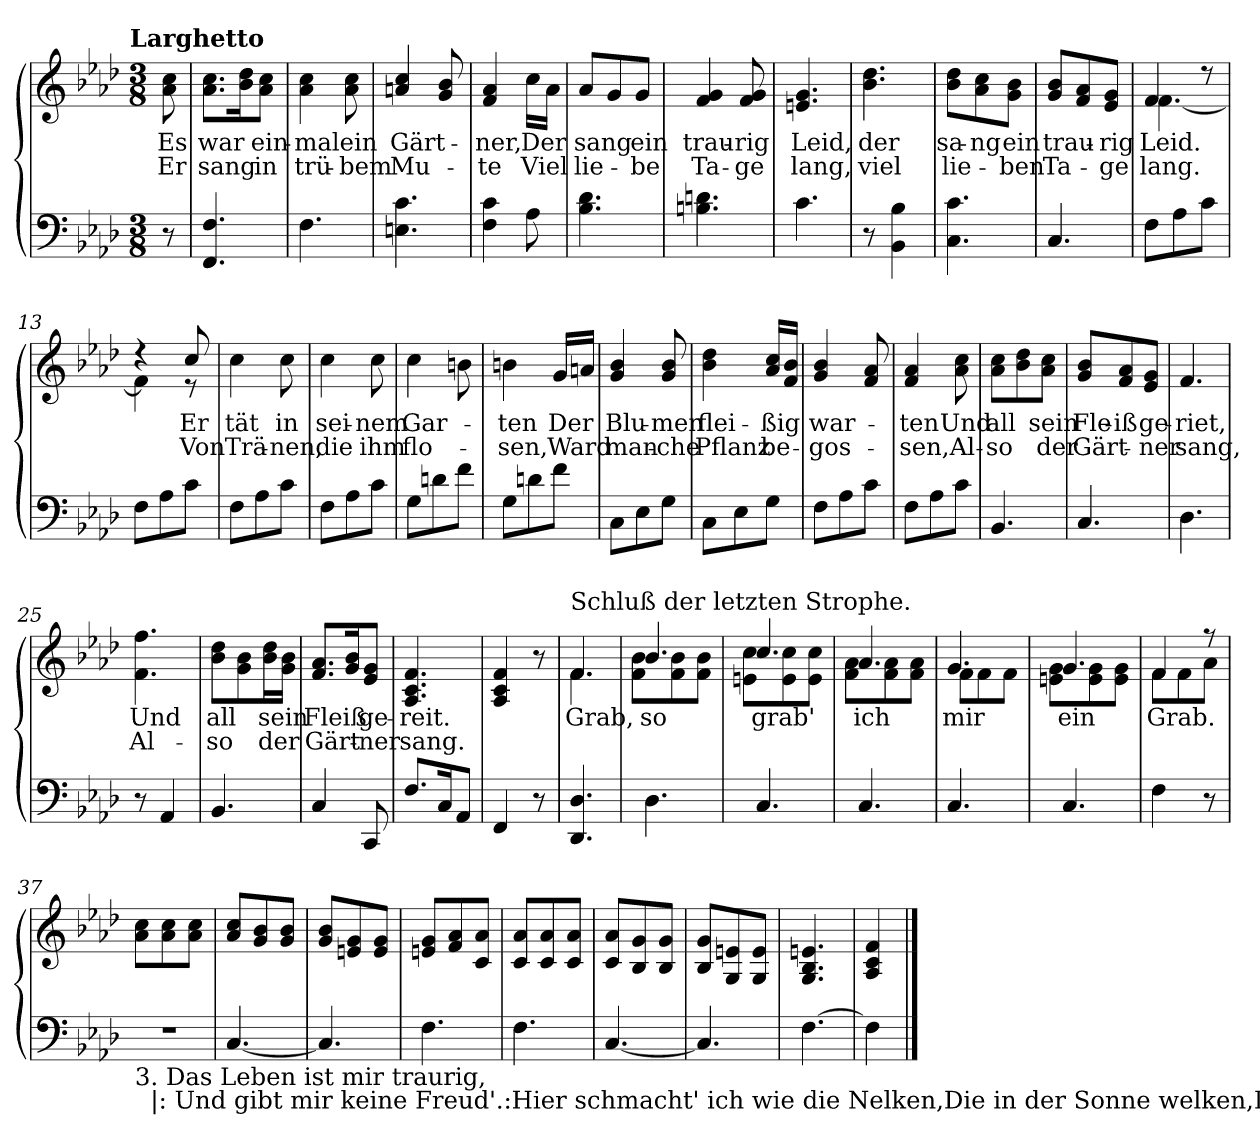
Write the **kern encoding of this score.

**kern	**kern	**text	**text
*part1	*part1	*part1	*part1
*staff2	*staff1	*staff1	*staff1
*clefF4	*clefG2	*	*
*k[b-e-a-d-]	*k[b-e-a-d-]	*	*
!!LO:TX:omd:t=Larghetto
*M3/8	*M3/8	*	*
*MM63	*MM63	*	*
=1	=1	=1	=1
8r	8a-\ 8cc\	Es	Er
=2	=2	=2	=2
4.FF/ 4.F/	8.a-\ 8.cc\L	war	sang
.	16b-\ 16dd-\k	.	.
.	8a-\ 8cc\J	-ein-	in
=3	=3	=3	=3
4.F\	4a-\ 4cc\	-mal	trü-
.	8a-\ 8cc\	ein	-bem
=4	=4	=4	=4
4.En\ 4.c\	4a/ 4cc/	Gärt-	Mu-
.	8g/ 8b-/	.	.
=5	=5	=5	=5
4F\ 4c\	4f/ 4a-/	-ner,	-te
8A-\	16cc\LL	Der	Viel
.	16a-\JJ	.	.
=6	=6	=6	=6
4.B-\ 4.d-\	8a-/L	sang	lie-
.	8g/	.	.
.	8g/J	ein	-be
=7	=7	=7	=7
4.Bn\ 4.dn\	4f/ 4g/	trau-	Ta-
.	8f/ 8g/	-rig	-ge
=8	=8	=8	=8
4.c\	4.en/ 4.g/	Leid,	lang,
=9	=9	=9	=9
8r	4.b-\ 4.dd-\	der	viel
4BB-\ 4B-\	.	.	.
!!LO:LB:g=z
=10	=10	=10	=10
4.C\ 4.c\	8b-\ 8dd-\L	sa-	lie-
.	8a-\ 8cc\	-ng	.
.	8g\ 8b-\J	ein	-ben
=11	=11	=11	=11
4.C/	8g/ 8b-/L	trau-	Ta-
.	8f/ 8a-/	.	.
.	8e-/ 8g/J	-rig	-ge
=12	=12	=12	=12
*	*^	*	*
8F\L	4f/	[4.f\	Leid.	lang.
8A-\	.	.	.	.
8c\J	8r	.	.	.
=13	=13	=13	=13	=13
8F\L	4r	4f\]	.	.
8A-\	.	.	.	.
8c\J	8cc/	8r	Er	Von
*	*v	*v	*	*
=14	=14	=14	=14
8F\L	4cc\	tät	Trä-
8A-\	.	.	.
8c\J	8cc\	in	-nen,
=15	=15	=15	=15
8F\L	4cc\	sei-	die
8A-\	.	.	.
8c\J	8cc\	-nem	ihm
=16	=16	=16	=16
8G\L	4cc\	Gar-	flo-
8dn\	.	.	.
8f\J	8bn\	.	.
=17	=17	=17	=17
8G\L	4bn\	-ten	-sen,
8dn\	.	.	.
8f\J	16g/LL	Der	Ward
.	16an/JJ	.	.
=18	=18	=18	=18
8C\L	4g/ 4b-/	Blu-	man-
8E-\	.	.	.
8G\J	8g/ 8b-/	-men	-che
!!LO:LB:g=z
=19	=19	=19	=19
8C\L	4b-\ 4dd-\	flei-	Pflanz
8E-\	.	.	.
8G\J	16a-/ 16cc/LL	-ßig	be-
.	16f/ 16b-/JJ	.	.
=20	=20	=20	=20
8F\L	4g/ 4b-/	war-	-gos-
8A-\	.	.	.
8c\J	8f/ 8a-/	.	.
=21	=21	=21	=21
8F\L	4f/ 4a-/	-ten	-sen,
8A-\	.	.	.
8c\J	8a-\ 8cc\	Und	Al-
=22	=22	=22	=22
4.BB-/	8a-\ 8cc\L	all	-so
.	8b-\ 8dd-\	.	.
.	8a-\ 8cc\J	sein	der
=23	=23	=23	=23
4.C/	8g/ 8b-/L	Fle-	Gärt-
.	8f/ 8a-/	-iß	.
.	8e-/ 8g/J	ge-	-ner
=24	=24	=24	=24
4.D-\	4.f/	-riet,	sang,
=25	=25	=25	=25
8r	4.f\ 4.ff\	Und	Al-
4AA-/	.	.	.
=26	=26	=26	=26
4.BB-/	8b-\ 8dd-\L	all	-so
.	8g\ 8b-\	.	.
.	16b-\ 16dd-\L	sein	der
.	16g\ 16b-\JJ	.	.
=27	=27	=27	=27
4C/	8.f/ 8.a-/L	Fleiß	Gärt-
.	16g/ 16b-/k	.	.
8CC/	8e-/ 8g/J	ge-	-ner
!!LO:LB:g=z
=28	=28	=28	=28
8.F/L	4.A-/ 4.c/ 4.f/	-reit.	sang.
16C/k	.	.	.
8AA-/J	.	.	.
=29	=29	=29	=29
4FF/	4A-/ 4c/ 4f/	.	.
8r	8r	.	.
=30	=30	=30	=30
*	*^	*	*
!	!LO:TX:a:t=Schluß der letzten Strophe.	!	!	!
4.DD-/ 4.D-/	4.f/	4.f\	Grab,	.
=31	=31	=31	=31	=31
4.D-\	4.b-/	8f\ 8b-\L	so	.
.	.	8f\ 8b-\	.	.
.	.	8f\ 8b-\J	.	.
=32	=32	=32	=32	=32
4.C/	4.cc/	8en\ 8cc\L	-grab'	.
.	.	8e\ 8cc\	.	.
.	.	8e\ 8cc\J	.	.
=33	=33	=33	=33	=33
4.C/	4.a-/	8f\ 8a-\L	ich	.
.	.	8f\ 8a-\	.	.
.	.	8f\ 8a-\J	.	.
=34	=34	=34	=34	=34
4.C/	4.g/	8f\L	mir	.
.	.	8f\	.	.
.	.	8f\J	.	.
=35	=35	=35	=35	=35
4.C/	4.g/	8en\ 8g\L	ein	.
.	.	8e\ 8g\	.	.
.	.	8e\ 8g\J	.	.
=36	=36	=36	=36	=36
4F\	4f/	8f\L	Grab.	.
.	.	8f\	.	.
8r	8r	8a-\J	.	.
!!LO:PB:g=z
=37	=37	=37	=37	=37
!LO:TX:b:t=3. Das Leben ist mir traurig,\n                        |&colon; Und gibt mir keine Freud'.&colon;Hier schmacht' ich wie die Nelken,Die in der Sonne welken,In bangem Herzeleid,In bengem Herzeleid!4.Ei du, mein Gärtnermadchcen|&colon; Soli ich dich nimmer sehn?&colon;|Du mußt in dunkeln MaurenDen schönen Mai vertrauren?Mußt ohne mich vergehn,Ach, ohne mich vergehn?5.Es freut mich keine Blume,|&colon; Weil du die schönste bist,&colon;|Ach, dürft' ich deiner warten,Ich ließe meinen GartenSo gleich zu dieser Frist,So gleich zu dieser Frist!6. Seh' ich die Blumen sterben,|&colon; Wünsch' ich den Tod auch mir.&colon;|Sie sterben ohne Regen,So sterb' ich deinetwegen;Ach wär' ich doch bei dir!Ach wär' ich doch bei dir!7. Du liebes Gärtnermädchen,|&colon; Mein Leben welket ab,&colon;|Darf ich nicht bald dich küssenUnd in den Arm dich schließen,So grab' ich mir ein Grab,So grab' ich mir ein Grab.	!	!	!	!
*	*v	*v	*	*
4.r	8a-\ 8cc\L	.	.
.	8a-\ 8cc\	.	.
.	8a-\ 8cc\J	.	.
=38	=38	=38	=38
[4.C/	8a-/ 8cc/L	.	.
.	8g/ 8b-/	.	.
.	8g/ 8b-/J	.	.
=39	=39	=39	=39
4.C/]	8g/ 8b-/L	.	.
.	8en/ 8g/	.	.
.	8e/ 8g/J	.	.
=40	=40	=40	=40
4.F\	8en/ 8g/L	.	.
.	8f/ 8a-/	.	.
.	8c/ 8a-/J	.	.
=41	=41	=41	=41
4.F\	8c/ 8a-/L	.	.
.	8c/ 8a-/	.	.
.	8c/ 8a-/J	.	.
=42	=42	=42	=42
[4.C/	8c/ 8a-/L	.	.
.	8B-/ 8g/	.	.
.	8B-/ 8g/J	.	.
=43	=43	=43	=43
4.C/]	8B-/ 8g/L	.	.
.	8G/ 8en/	.	.
.	8G/ 8e/J	.	.
=44	=44	=44	=44
[4.F\	4.G/ 4.B-/ 4.en/	.	.
=45	=45	=45	=45
4F\]	4A-/ 4c/ 4f/	.	.
==	==	==	==
*-	*-	*-	*-
